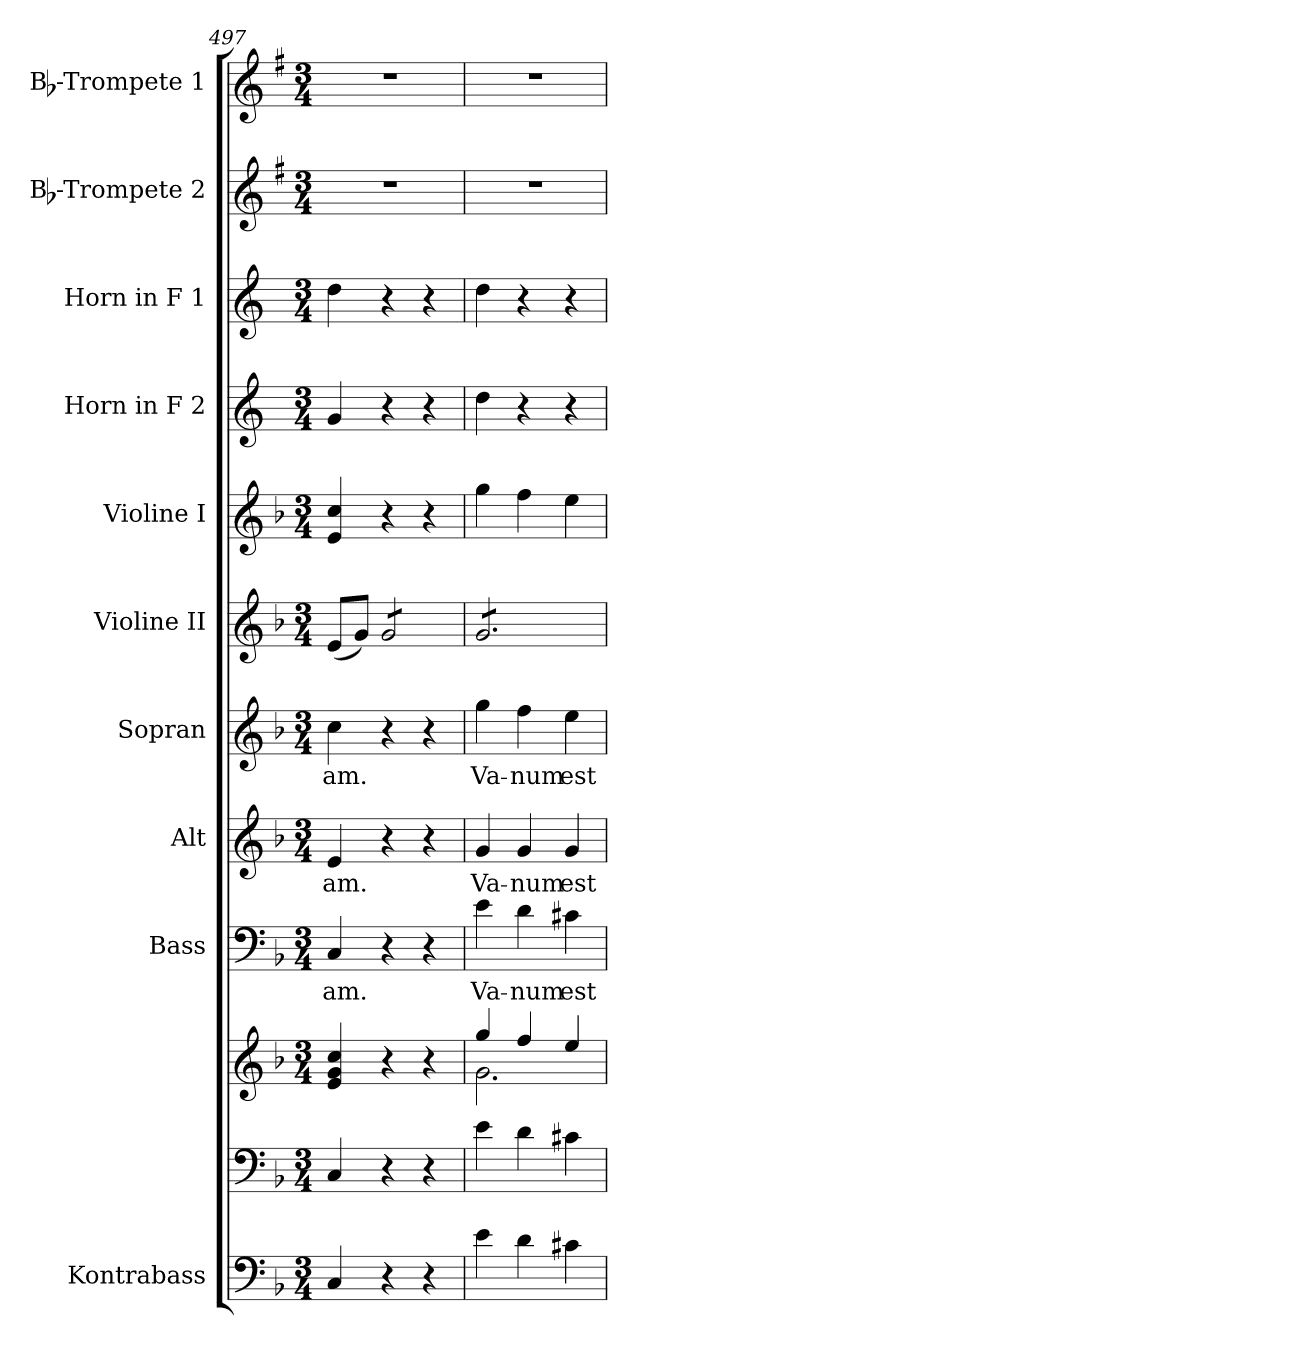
**kern	**kern	**kern	**kern	**text	**kern	**text	**kern	**text	**kern	**kern	**kern	**kern	**kern	**kern
*part11	*part10	*part10	*part9	*part9	*part8	*part8	*part7	*part7	*part6	*part5	*part4	*part3	*part2	*part1
*staff12	*staff11	*staff10	*staff9	*staff9	*staff8	*staff8	*staff7	*staff7	*staff6	*staff5	*staff4	*staff3	*staff2	*staff1
*I"Kontrabass	*	*	*I"Bass	*	*I"Alt	*	*I"Sopran	*	*I"Violine II	*I"Violine I	*I"Horn in F 2	*I"Horn in F 1	*I"Bb-Trompete 2	*I"Bb-Trompete 1
*I'Kb.	*	*	*I'B.	*	*I'A.	*	*I'S.	*	*I'Vl. II	*I'Vl. I	*	*	*I'Bb Trp. 2	*I'Bb Trp. 1
*clefF4	*clefF4	*clefG2	*clefF4	*	*clefG2	*	*clefG2	*	*clefG2	*clefG2	*clefG2	*clefG2	*clefG2	*clefG2
*ITrd7c12	*	*	*	*	*	*	*	*	*	*	*ITrd4c7	*ITrd4c7	*ITrd1c2	*ITrd1c2
*k[b-]	*k[b-]	*k[b-]	*k[b-]	*	*k[b-]	*	*k[b-]	*	*k[b-]	*k[b-]	*k[b-]	*k[b-]	*k[b-]	*k[b-]
*F:	*F:	*F:	*F:	*	*F:	*	*F:	*	*F:	*F:	*F:	*F:	*F:	*F:
*M3/4	*M3/4	*M3/4	*M3/4	*	*M3/4	*	*M3/4	*	*M3/4	*M3/4	*M3/4	*M3/4	*M3/4	*M3/4
=497	=497	=497	=497	=497	=497	=497	=497	=497	=497	=497	=497	=497	=497	=497
!	!	!	!	!LO:LY:b	!	!LO:LY:b	!	!LO:LY:b	!	!	!	!	!	!
4CC/	4C/	4e/ 4g/ 4cc/	4C/	-am.	4e/	-am.	4cc\	-am.	(<8e/L	4e/ 4cc/	4c/	4g\	2.r	2.r
.	.	.	.	.	.	.	.	.	8g/J)	.	.	.	.	.
*	*	*	*	*	*	*	*	*	*tremolo	*	*	*	*	*
4r	4r	4r	4r	.	4r	.	4r	.	8g/L	4r	4r	4r	.	.
.	.	.	.	.	.	.	.	.	8g/	.	.	.	.	.
4r	4r	4r	4r	.	4r	.	4r	.	8g/	4r	4r	4r	.	.
.	.	.	.	.	.	.	.	.	8g/J	.	.	.	.	.
=498	=498	=498	=498	=498	=498	=498	=498	=498	=498	=498	=498	=498	=498	=498
*	*	*^	*	*	*	*	*	*	*	*	*	*	*	*
!	!	!	!	!	!LO:LY:b	!	!LO:LY:b	!	!LO:LY:b	!	!	!	!	!	!
4E\	4e\	4gg/	2.g\	4e\	Va-	4g/	Va-	4gg\	Va-	8g/L	4gg\	4g\	4g\	2.r	2.r
.	.	.	.	.	.	.	.	.	.	8g/	.	.	.	.	.
!	!	!	!	!	!LO:LY:b	!	!LO:LY:b	!	!LO:LY:b	!	!	!	!	!	!
4D\	4d\	4ff/	.	4d\	-num	4g/	-num	4ff\	-num	8g/	4ff\	4r	4r	.	.
.	.	.	.	.	.	.	.	.	.	8g/	.	.	.	.	.
!	!	!	!	!	!LO:LY:b	!	!LO:LY:b	!	!LO:LY:b	!	!	!	!	!	!
4C#X\	4c#X\	4ee/	.	4c#X\	est	4g/	est	4ee\	est	8g/	4ee\	4r	4r	.	.
.	.	.	.	.	.	.	.	.	.	8g/J	.	.	.	.	.
*	*	*	*	*	*	*	*	*	*	*Xtremolo	*	*	*	*	*
*	*	*v	*v	*	*	*	*	*	*	*	*	*	*	*	*
=	=	=	=	=	=	=	=	=	=	=	=	=	=	=
*-	*-	*-	*-	*-	*-	*-	*-	*-	*-	*-	*-	*-	*-	*-
